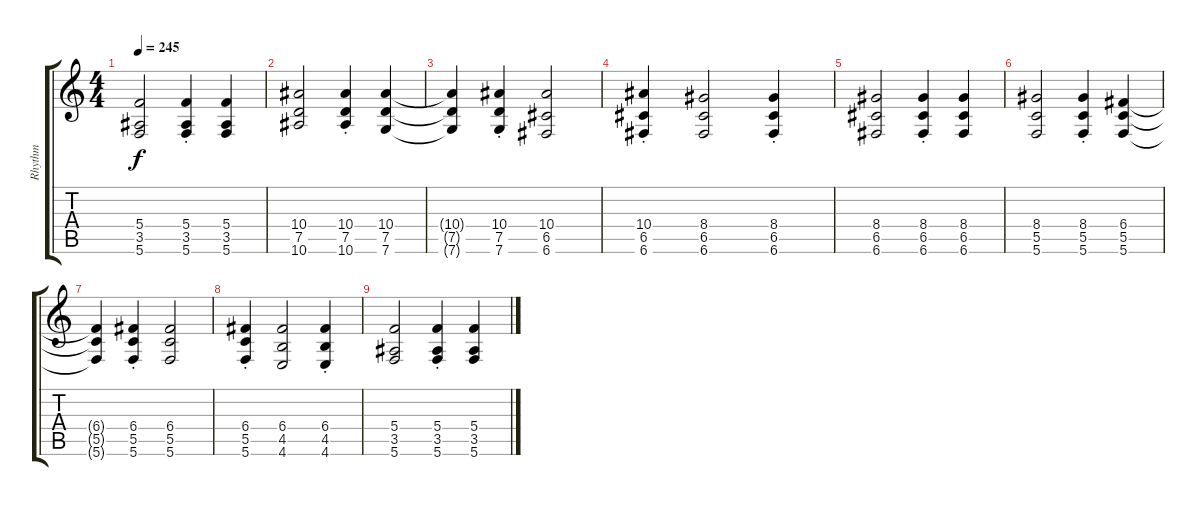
\track ("Rhythm" "Rhythm") {instrument distortionguitar}
\staff {score tabs}
\tuning (D4 A3 F3 C3 G2 C2) {hide}
\ts (4 4)
\tempo 245
\clef g2
\ks c
(5.4 3.5 5.6).2{dy f} (5.4{st} 3.5{st} 5.6{st}).4 (5.4 3.5 5.6).4 |
(10.4 7.5 10.6).2 (10.4{st} 7.5{st} 10.6{st}).4 (10.4 7.5 7.6).4 |
(10.4{t} 7.5{t} 7.6{t}).4 (10.4{st} 7.5{st} 7.6{st}).4 (10.4 6.5 6.6).2 |
(10.4{st} 6.5{st} 6.6{st}).4 (8.4 6.5 6.6).2 (8.4{st} 6.5{st} 6.6{st}).4 |
(8.4 6.5 6.6).2 (8.4{st} 6.5{st} 6.6{st}).4 (8.4 6.5 6.6).4{volume 0} |
(8.4 5.5 5.6).2 (8.4{st} 5.5{st} 5.6{st}).4 (6.4 5.5 5.6).4 |
(6.4{t} 5.5{t} 5.6{t}).4 (6.4{st} 5.5{st} 5.6{st}).4 (6.4 5.5 5.6).2 |
(6.4{st} 5.5{st} 5.6{st}).4 (6.4 4.5 4.6).2 (6.4{st} 4.5{st} 4.6{st}).4 |
(5.4 3.5 5.6).2 (5.4{st} 3.5{st} 5.6{st}).4 (5.4 3.5 5.6).4
